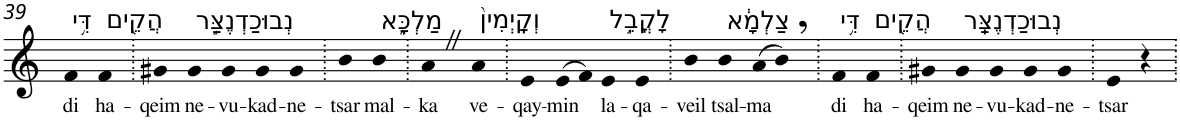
**kern	**text
*part1	*part1
*staff1	*staff1
*I"Piano	*
*I'Pno	*
!!LO:PB:g=z
*clefG2	*
*k[]	*
=39	=39
!LO:TX:a:t=דִּ֥י	!
!	!LO:LY:b
4f	di
!LO:TX:a:t=הֲקֵ֖ים	!
!	!LO:LY:b
4f	ha-
=40.	=40.
!	!LO:LY:b
4g#X	-qeim
!LO:TX:a:t=נְבוּכַדְנֶצַּ֣ר	!
!	!LO:LY:b
4g#	ne-
!	!LO:LY:b
4g#	-vu-
!	!LO:LY:b
4g#	-kad-
!	!LO:LY:b
4g#	-ne-
=41.	=41.
!	!LO:LY:b
4b	-tsar
!LO:TX:a:t=מַלְכָּ֑א	!
!	!LO:LY:b
4b	mal-
=42.	=42.
!	!LO:LY:b
4aZ	-ka
!LO:TX:a:t=וְקָֽיְמִין֙	!
!	!LO:LY:b
4a	ve-
=43.	=43.
!	!LO:LY:b
4e	-qay-
!	!LO:LY:b
(>8e	-min
8f)	.
!LO:TX:a:t=לָקֳבֵ֣ל	!
!	!LO:LY:b
4e	la-
!	!LO:LY:b
4e	-qa-
=44.	=44.
!	!LO:LY:b
4b	-veil
!LO:TX:a:t=צַלְמָ֔א	!
!	!LO:LY:b
4b	tsal-
!	!LO:LY:b
(>8a	-ma
8b,)	.
=45.	=45.
!LO:TX:a:t=דִּ֥י	!
!	!LO:LY:b
4f	di
!LO:TX:a:t=הֲקֵ֖ים	!
!	!LO:LY:b
4f	ha-
=46.	=46.
!	!LO:LY:b
4g#X	-qeim
!LO:TX:a:t=נְבוּכַדְנֶצַּֽר	!
!	!LO:LY:b
4g#	ne-
!	!LO:LY:b
4g#	-vu-
!	!LO:LY:b
4g#	-kad-
!	!LO:LY:b
4g#	-ne-
=47.	=47.
!	!LO:LY:b
4e	-tsar
4r	.
=.	=.
*-	*-
